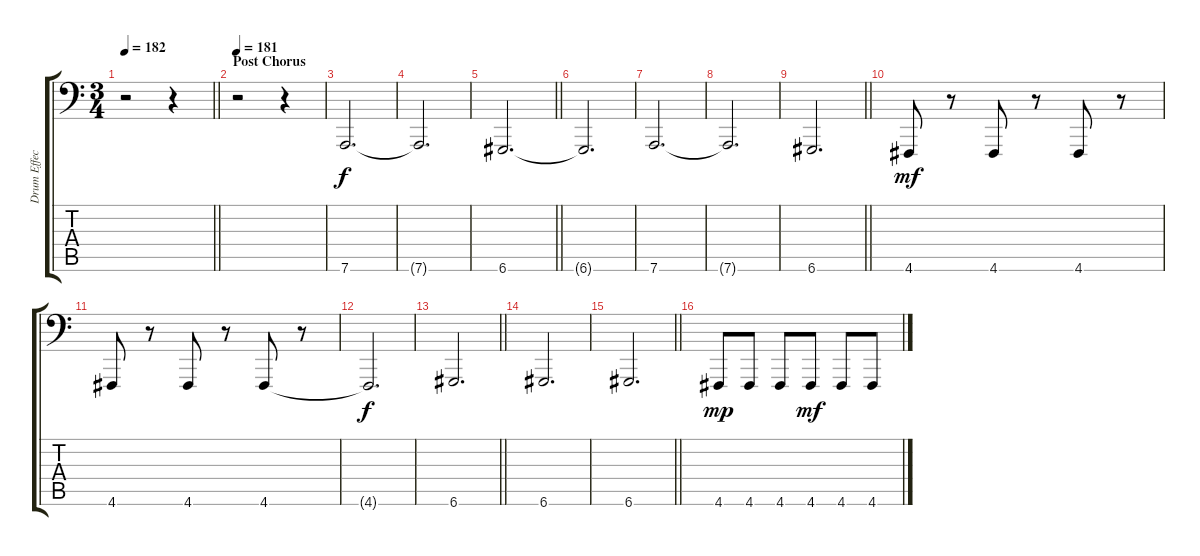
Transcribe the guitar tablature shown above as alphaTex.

\track ("Drum Effect/Synth" "Drum Effec") {instrument gunshot}
\staff {score tabs}
\tuning (E3 B2 G2 D2 A1 D1) {hide}
\ts (3 4)
\tempo 182
\clef f4
\barLineRight lightlight
\ks c
r.2{dy fff} r.4 |
\section ("" "Post Chorus")
\tempo 181
r.2 r.4 |
7.6.2{d dy f} |
7.6{t}.2{d} |
\barLineRight lightlight
6.6.2{d} |
6.6{t}.2{d} |
7.6.2{d} |
7.6{t}.2{d} |
\barLineRight lightlight
6.6.2{d} |
4.6.8{dy mf} r.8 4.6.8 r.8 4.6.8 r.8 |
4.6.8 r.8 4.6.8 r.8 4.6.8 r.8 |
4.6{t}.2{d dy f} |
\barLineRight lightlight
6.6.2{d} |
6.6.2{d} |
\barLineRight lightlight
6.6.2{d} |
4.6.8{dy mp} 4.6.8 4.6.8 4.6.8{dy mf} 4.6.8 4.6.8
